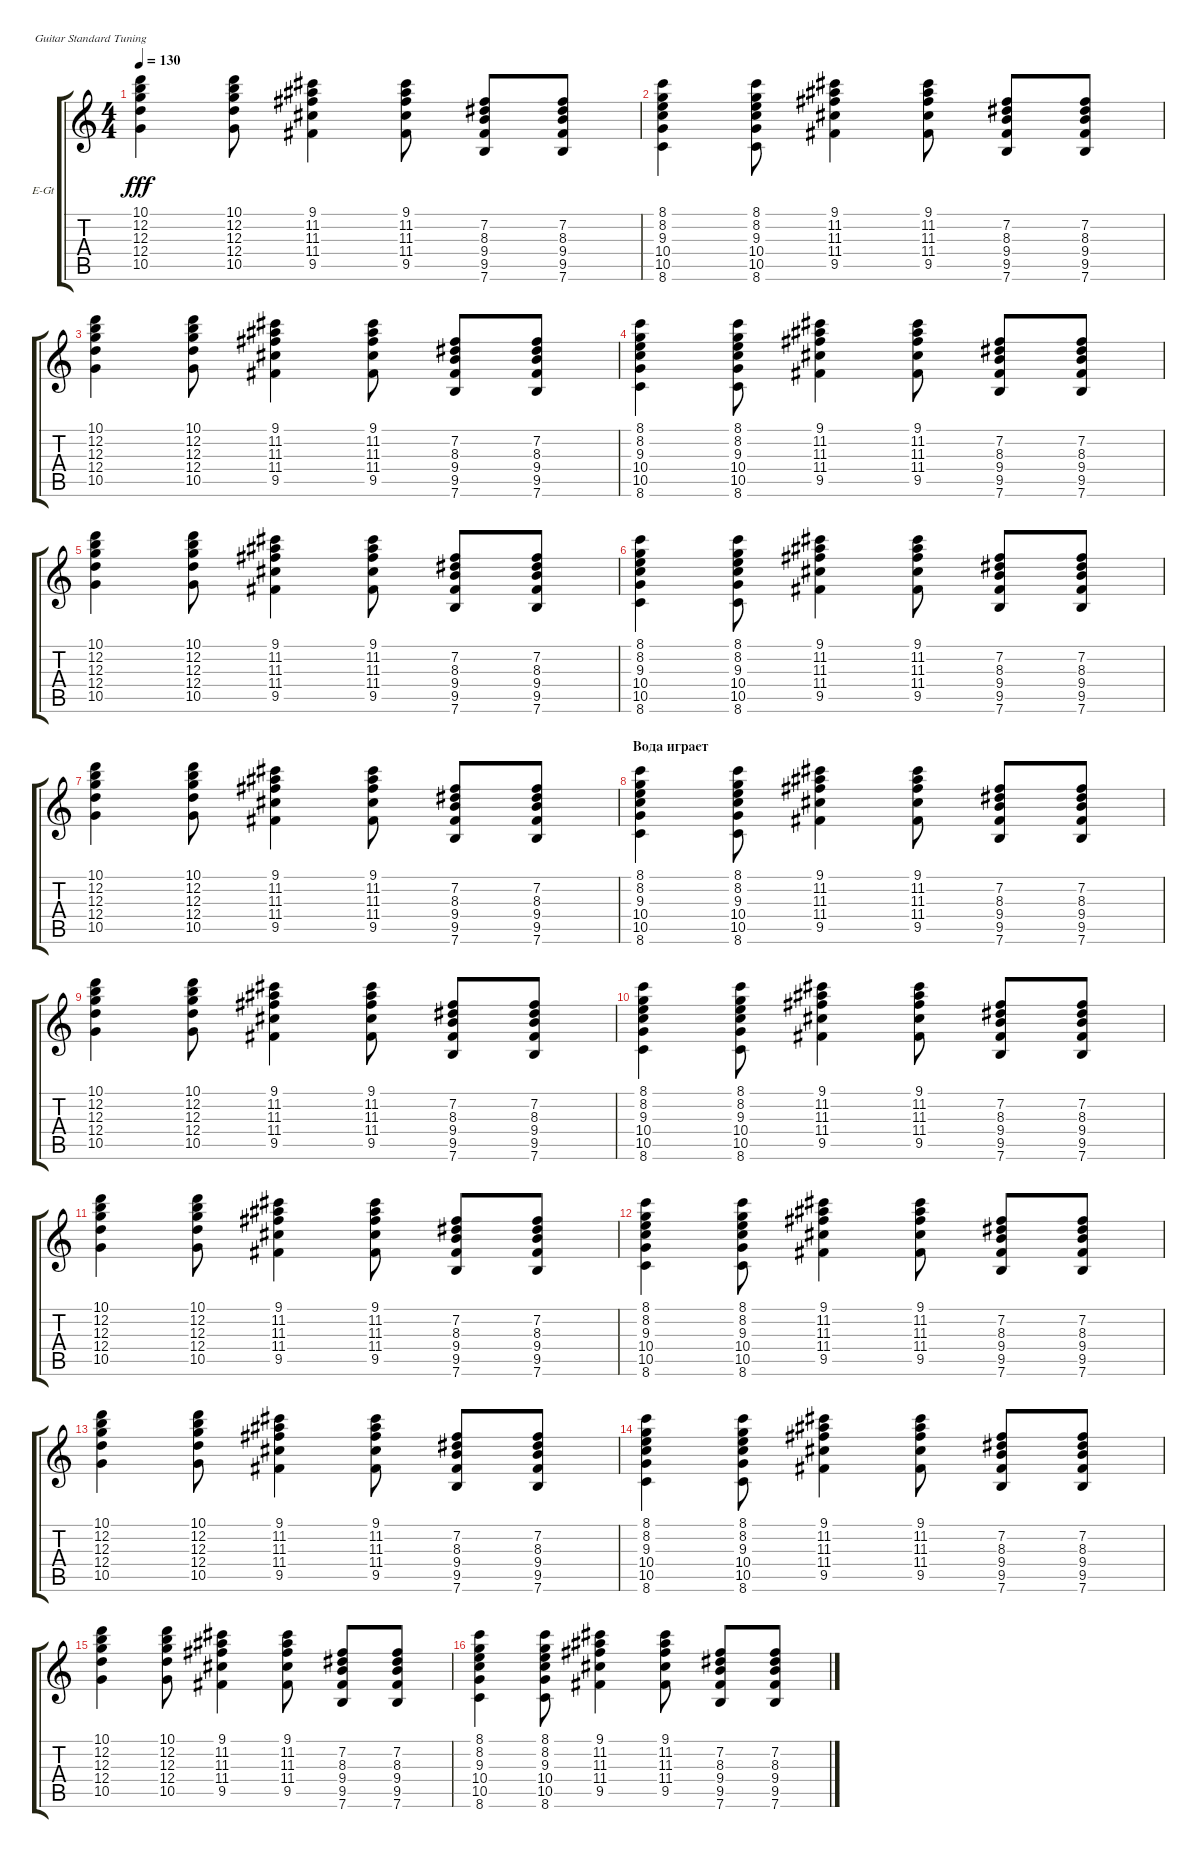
\defaultSystemsLayout 4
\bracketExtendMode groupsimilarinstruments
\firstSystemTrackNameOrientation horizontal
\otherSystemsTrackNameOrientation horizontal
\track ("Electric Guitar" "E-Gt") {instrument distortionguitar}
\staff {score tabs}
\tuning (E4 B3 G3 D3 A2 E2)
\ts (4 4)
\tempo 130
\clef g2
\ks c
(10.5 12.4 12.3 12.2 10.1).4{dy fff} (10.5 12.4 12.3 12.2 10.1).8 (9.5 11.4 11.3 11.2 9.1).4 (9.5 11.4 11.3 11.2 9.1).8 (7.6 9.5 9.4 8.3 7.2).8 (7.6 9.5 9.4 8.3 7.2).8 |
(8.6 10.5 10.4 9.3 8.2 8.1).4 (8.6 10.5 10.4 9.3 8.2 8.1).8 (9.5 11.4 11.3 11.2 9.1).4 (9.5 11.4 11.3 11.2 9.1).8 (7.6 9.5 9.4 8.3 7.2).8 (7.6 9.5 9.4 8.3 7.2).8 |
(10.5 12.4 12.3 12.2 10.1).4 (10.5 12.4 12.3 12.2 10.1).8 (9.5 11.4 11.3 11.2 9.1).4 (9.5 11.4 11.3 11.2 9.1).8 (7.6 9.5 9.4 8.3 7.2).8 (7.6 9.5 9.4 8.3 7.2).8 |
(8.6 10.5 10.4 9.3 8.2 8.1).4 (8.6 10.5 10.4 9.3 8.2 8.1).8 (9.5 11.4 11.3 11.2 9.1).4 (9.5 11.4 11.3 11.2 9.1).8 (7.6 9.5 9.4 8.3 7.2).8 (7.6 9.5 9.4 8.3 7.2).8 |
(10.5 12.4 12.3 12.2 10.1).4 (10.5 12.4 12.3 12.2 10.1).8 (9.5 11.4 11.3 11.2 9.1).4 (9.5 11.4 11.3 11.2 9.1).8 (7.6 9.5 9.4 8.3 7.2).8 (7.6 9.5 9.4 8.3 7.2).8 |
(8.6 10.5 10.4 9.3 8.2 8.1).4 (8.6 10.5 10.4 9.3 8.2 8.1).8 (9.5 11.4 11.3 11.2 9.1).4 (9.5 11.4 11.3 11.2 9.1).8 (7.6 9.5 9.4 8.3 7.2).8 (7.6 9.5 9.4 8.3 7.2).8 |
(10.5 12.4 12.3 12.2 10.1).4 (10.5 12.4 12.3 12.2 10.1).8 (9.5 11.4 11.3 11.2 9.1).4 (9.5 11.4 11.3 11.2 9.1).8 (7.6 9.5 9.4 8.3 7.2).8 (7.6 9.5 9.4 8.3 7.2).8 |
\section ("" "Вода играет")
(8.6 10.5 10.4 9.3 8.2 8.1).4 (8.6 10.5 10.4 9.3 8.2 8.1).8 (9.5 11.4 11.3 11.2 9.1).4 (9.5 11.4 11.3 11.2 9.1).8 (7.6 9.5 9.4 8.3 7.2).8 (7.6 9.5 9.4 8.3 7.2).8 |
(10.5 12.4 12.3 12.2 10.1).4 (10.5 12.4 12.3 12.2 10.1).8 (9.5 11.4 11.3 11.2 9.1).4 (9.5 11.4 11.3 11.2 9.1).8 (7.6 9.5 9.4 8.3 7.2).8 (7.6 9.5 9.4 8.3 7.2).8 |
(8.6 10.5 10.4 9.3 8.2 8.1).4 (8.6 10.5 10.4 9.3 8.2 8.1).8 (9.5 11.4 11.3 11.2 9.1).4 (9.5 11.4 11.3 11.2 9.1).8 (7.6 9.5 9.4 8.3 7.2).8 (7.6 9.5 9.4 8.3 7.2).8 |
(10.5 12.4 12.3 12.2 10.1).4 (10.5 12.4 12.3 12.2 10.1).8 (9.5 11.4 11.3 11.2 9.1).4 (9.5 11.4 11.3 11.2 9.1).8 (7.6 9.5 9.4 8.3 7.2).8 (7.6 9.5 9.4 8.3 7.2).8 |
(8.6 10.5 10.4 9.3 8.2 8.1).4 (8.6 10.5 10.4 9.3 8.2 8.1).8 (9.5 11.4 11.3 11.2 9.1).4 (9.5 11.4 11.3 11.2 9.1).8 (7.6 9.5 9.4 8.3 7.2).8 (7.6 9.5 9.4 8.3 7.2).8 |
(10.5 12.4 12.3 12.2 10.1).4 (10.5 12.4 12.3 12.2 10.1).8 (9.5 11.4 11.3 11.2 9.1).4 (9.5 11.4 11.3 11.2 9.1).8 (7.6 9.5 9.4 8.3 7.2).8 (7.6 9.5 9.4 8.3 7.2).8 |
(8.6 10.5 10.4 9.3 8.2 8.1).4 (8.6 10.5 10.4 9.3 8.2 8.1).8 (9.5 11.4 11.3 11.2 9.1).4 (9.5 11.4 11.3 11.2 9.1).8 (7.6 9.5 9.4 8.3 7.2).8 (7.6 9.5 9.4 8.3 7.2).8 |
(10.5 12.4 12.3 12.2 10.1).4 (10.5 12.4 12.3 12.2 10.1).8 (9.5 11.4 11.3 11.2 9.1).4 (9.5 11.4 11.3 11.2 9.1).8 (7.6 9.5 9.4 8.3 7.2).8 (7.6 9.5 9.4 8.3 7.2).8 |
(8.6 10.5 10.4 9.3 8.2 8.1).4 (8.6 10.5 10.4 9.3 8.2 8.1).8 (9.5 11.4 11.3 11.2 9.1).4 (9.5 11.4 11.3 11.2 9.1).8 (7.6 9.5 9.4 8.3 7.2).8 (7.6 9.5 9.4 8.3 7.2).8
